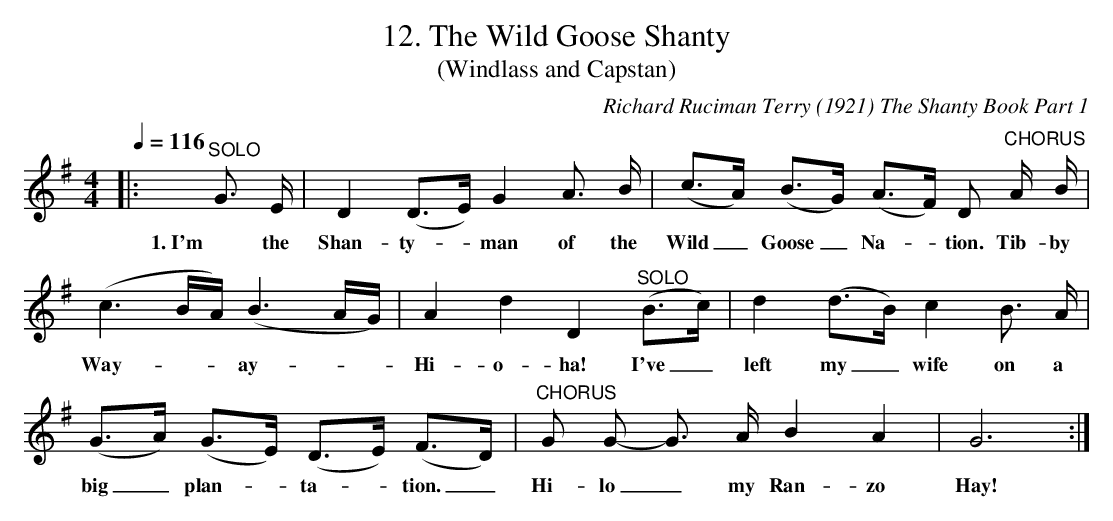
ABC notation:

X:1
T:12. The Wild Goose Shanty
T:(Windlass and Capstan)
C:Richard Ruciman Terry (1921) The Shanty Book Part 1
L:1/8
Q:1/4=116
M:4/4
K:G
|:"^SOLO" G3/2 E/ | D2 (D>E) G2 A3/2 B/ | (c>A) (B>G) (A>F) D"^CHORUS" A/ B/ |$
w: 1. I'm  the|Shan- ty- * man of the|Wild _ Goose _ Na- * tion. Tib- by|
(c3 B/A/) (B3 A/G/) | A2 d2 D2"^SOLO" (B>c) | d2 (d>B) c2 B3/2 A/ |$ (G>A) (G>E) (D>E) (F>D) |
w: Way- * * ay- * *|Hi- o- ha! I've _|left my _ wife on a|big _ plan- * ta- * tion. _|
"^CHORUS" G G- G3/2 A/ B2 A2 | G6 :|
w: Hi- lo _ my Ran- zo|Hay!|
